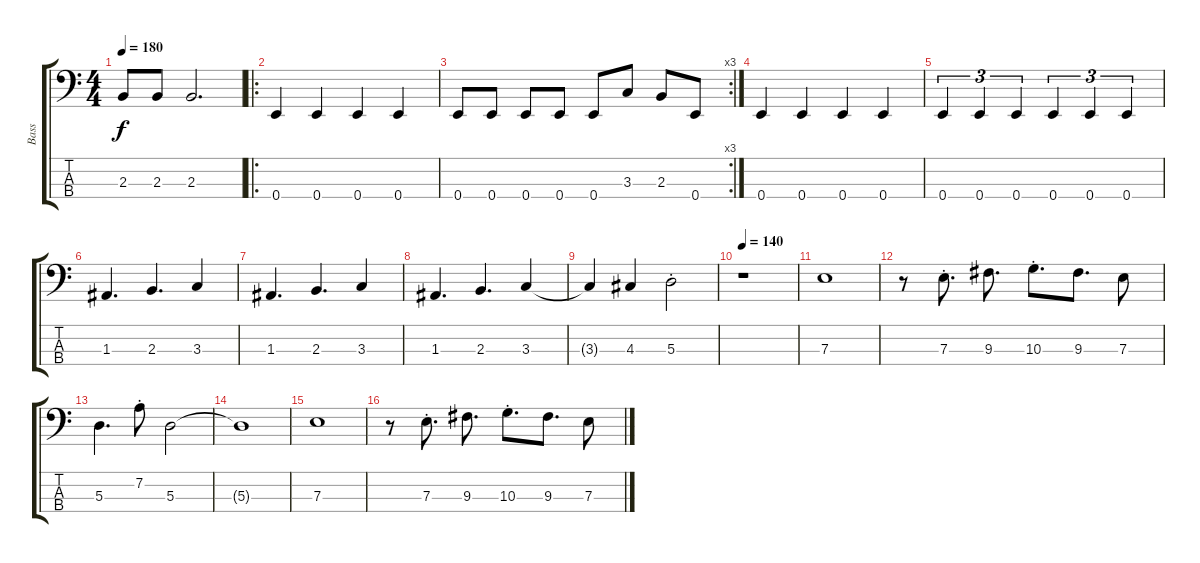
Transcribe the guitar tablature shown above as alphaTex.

\track ("Bass" "Bass") {instrument electricbasspick}
\staff {score tabs}
\tuning (G2 D2 A1 E1) {hide}
\ts (4 4)
\tempo 180
\clef f4
\ks c
2.3.8{dy f} 2.3.8 2.3.2{d} |
\ro
0.4.4 0.4.4 0.4.4 0.4.4 |
\rc 3
0.4.8 0.4.8 0.4.8 0.4.8 0.4.8 3.3.8 2.3.8 0.4.8 |
0.4.4 0.4.4 0.4.4 0.4.4 |
0.4.4{tu (3 2)} 0.4.4{tu (3 2)} 0.4.4{tu (3 2)} 0.4.4{tu (3 2)} 0.4.4{tu (3 2)} 0.4.4{tu (3 2)} |
1.3.4{d} 2.3.4{d} 3.3.4 |
1.3.4{d} 2.3.4{d} 3.3.4 |
1.3.4{d} 2.3.4{d} 3.3.4 |
3.3{t}.4 4.3.4 5.3{st}.2 |
\tempo 140
r.1 |
7.3.1 |
r.8 7.3{st}.8{d} 9.3.8{d} 10.3{st}.8{d} 9.3.8{d} 7.3.8 |
5.3.4{d} 7.2{st}.8 5.3.2 |
5.3{t}.1 |
7.3.1 |
r.8 7.3{st}.8{d} 9.3.8{d} 10.3{st}.8{d} 9.3.8{d} 7.3.8
